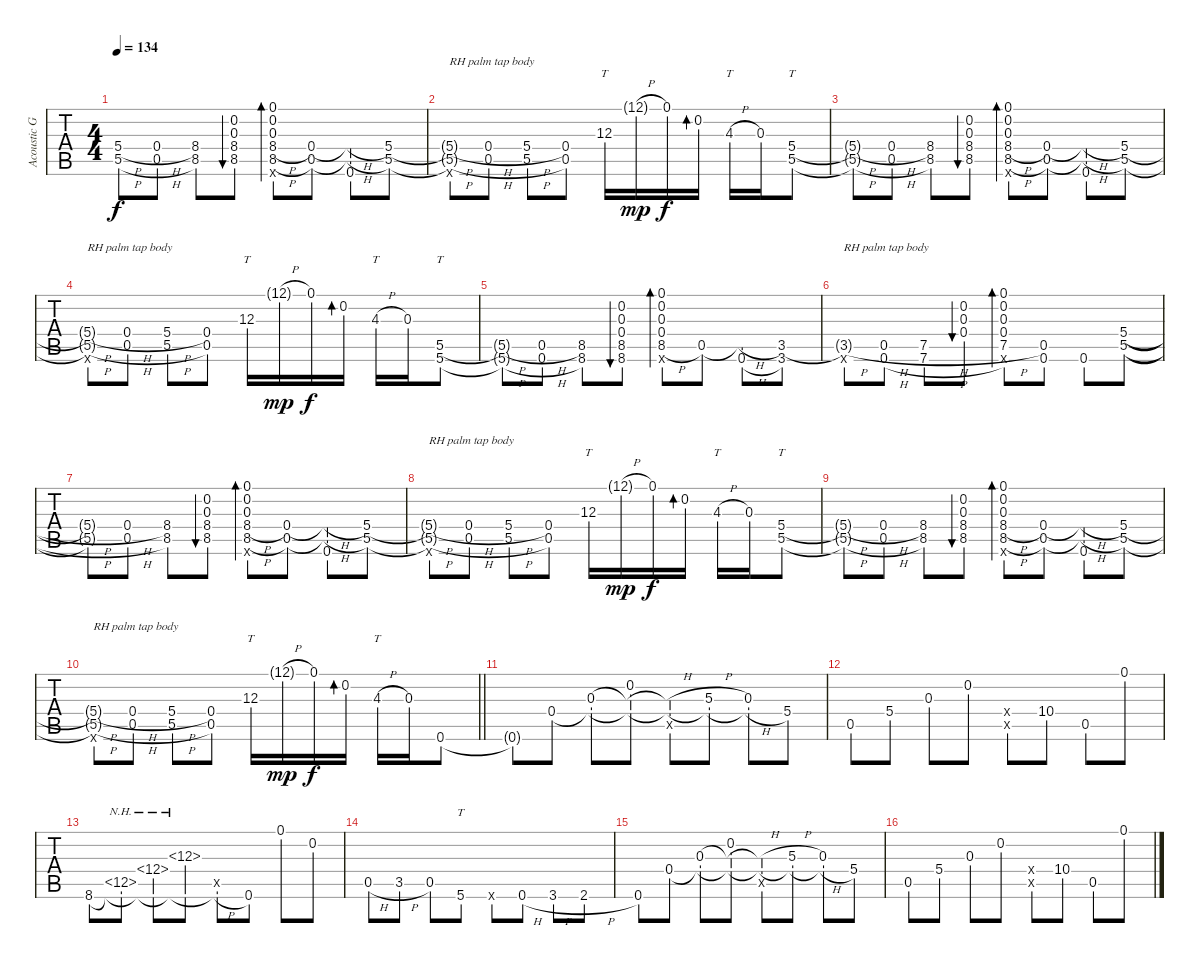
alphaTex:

\track ("Acoustic Guitar" "Acoustic G") {instrument acousticguitarsteel}
\staff {tabs}
\tuning (E4 C4 F3 E3 A2 D2) {hide}
\ts (4 4)
\tempo 134
\clef g2
\ks dminor
(5.4{h t} 5.5{h t}).8{dy f} (0.4{h} 0.5{h}).8 (8.4 8.5).8 (0.2 0.3 8.4{rf 1} 8.5).8{bu 60} (0.1 0.2 0.3 8.4{h rf 3} 8.5{h} 0.6{x rf 1}).8{bd 60} (0.4 0.5).8 (0.4{h t} 0.5{h t} 0.6).8 (5.4 5.5).8 |
(5.4{h t} 5.5{h t} 0.6{x}).8{txt "RH palm tap body"} (0.4{h} 0.5{h}).8 (5.4{h} 5.5{h}).8 (0.4 0.5).8 12.3{rf 2}.16{tt} 12.1{h g rf 3}.16{dy mp} 0.1.16{dy f} 0.2{rf 2}.16{bd 60} 4.3{h lf 2}.16{tt} 0.3.16 (5.4 5.5).8{tt} |
(5.4{h t} 5.5{h t}).8 (0.4{h} 0.5{h}).8 (8.4 8.5).8 (0.2 0.3 8.4{rf 1} 8.5).8{bu 60} (0.1 0.2 0.3 8.4{h rf 3} 8.5{h} 0.6{x rf 1}).8{bd 60} (0.4 0.5).8 (0.4{h t} 0.5{h t} 0.6).8 (5.4 5.5).8 |
(5.4{h t} 5.5{h t} 0.6{x}).8{txt "RH palm tap body"} (0.4{h} 0.5{h}).8 (5.4{h} 5.5{h}).8 (0.4 0.5).8 12.3{rf 2}.16{tt} 12.1{h g rf 3}.16{dy mp} 0.1.16{dy f} 0.2{rf 2}.16{bd 60} 4.3{h lf 2}.16{tt} 0.3.16 (5.5 5.6).8{tt} |
(5.5{h t} 5.6{h t}).8 (0.5{h} 0.6{h}).8 (8.5 8.6).8 (0.2 0.3 0.4{rf 1} 8.5 8.6).8{bu 60} (0.1 0.2 0.3 0.4{rf 3} 8.5{h} 0.6{x rf 1}).8{bd 60} 0.5.8 (0.5{h t} 0.6{h}).8 (3.5 3.6).8 |
(3.5{h t} 0.6{x}).8{txt "RH palm tap body"} (0.5{h} 0.6{h}).8 (7.5{h} 7.6{h}).8 (0.2 0.3 0.4{rf 1}).8{bu 60} (0.1 0.2 0.3{rf 3} 0.4 7.5{h} 0.6{x rf 1}).8{bd 60} (0.5 0.6).8 0.6.8 (5.4{h} 5.5{h}).8 |
(5.4{h t} 5.5{h t}).8 (0.4{h} 0.5{h}).8 (8.4 8.5).8 (0.2 0.3 8.4{rf 1} 8.5).8{bu 60} (0.1 0.2 0.3 8.4{h rf 3} 8.5{h} 0.6{x rf 1}).8{bd 60} (0.4 0.5).8 (0.4{h t} 0.5{h t} 0.6).8 (5.4 5.5).8 |
(5.4{h t} 5.5{h t} 0.6{x}).8{txt "RH palm tap body"} (0.4{h} 0.5{h}).8 (5.4{h} 5.5{h}).8 (0.4 0.5).8 12.3{rf 2}.16{tt} 12.1{h g rf 3}.16{dy mp} 0.1.16{dy f} 0.2{rf 2}.16{bd 60} 4.3{h lf 2}.16{tt} 0.3.16 (5.4 5.5).8{tt} |
(5.4{h t} 5.5{h t}).8 (0.4{h} 0.5{h}).8 (8.4 8.5).8 (0.2 0.3 8.4{rf 1} 8.5).8{bu 60} (0.1 0.2 0.3 8.4{h rf 3} 8.5{h} 0.6{x rf 1}).8{bd 60} (0.4 0.5).8 (0.4{h t} 0.5{h t} 0.6).8 (5.4 5.5).8 |
\barLineRight lightlight
(5.4{h t} 5.5{h t} 0.6{x}).8{txt "RH palm tap body"} (0.4{h} 0.5{h}).8 (5.4{h} 5.5{h}).8 (0.4 0.5).8 12.3{rf 2}.16{tt} 12.1{h g rf 3}.16{dy mp} 0.1.16{dy f} 0.2{rf 2}.16{bd 60} 4.3{h lf 2}.16{tt} 0.3.16 0.6.8 |
0.6{t}.8 0.4.8 (0.3 0.4{t}).8 (0.2 0.3{t} 0.4{t}).8 (0.3{h t} 0.4{t} 0.5{x}).8 (5.3{h} 0.4{t}).8 (0.3 0.4{h t}).8 5.4.8 |
0.5.8 5.4.8 0.3.8 0.2.8 (0.4{x rf 2} 0.5{x rf 1}).8 10.4.8 0.5.8 0.1.8 |
8.6.8 (12.5{nh} 8.6{t}).8 (12.4{nh} 8.6{t}).8 (12.3{nh} 8.6{t}).8 (0.5{x} 8.6{h t}).8 0.6.8 0.1.8 0.2.8 |
0.5{h}.8 3.5{h}.8 0.5.8 5.6.8{tt} 0.6{x}.8 0.6{h}.8 3.6{h}.8 2.6{h}.8 |
0.6.8 0.4.8 (0.3 0.4{t}).8 (0.2 0.3{t} 0.4{t}).8 (0.3{h t} 0.4{t} 0.5{x}).8 (5.3{h} 0.4{t}).8 (0.3 0.4{h t}).8 5.4.8 |
0.5.8 5.4.8 0.3.8 0.2.8 (0.4{x rf 2} 0.5{x rf 1}).8 10.4.8 0.5.8 0.1.8
